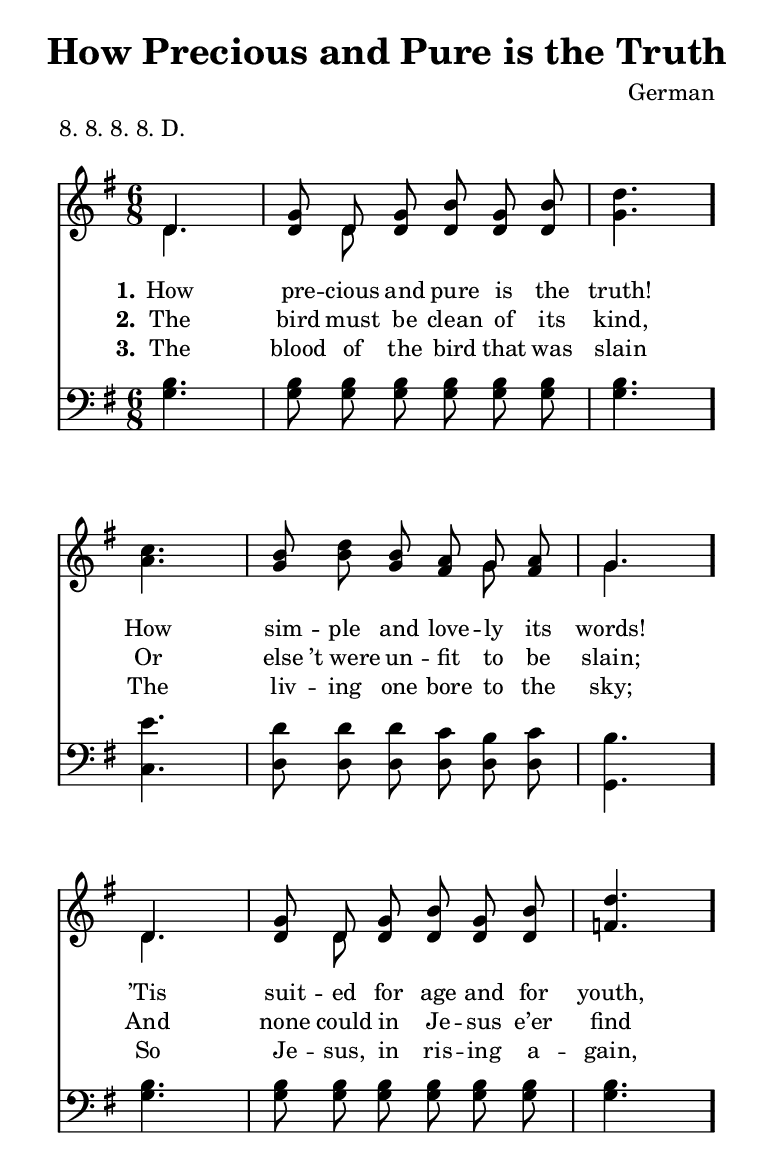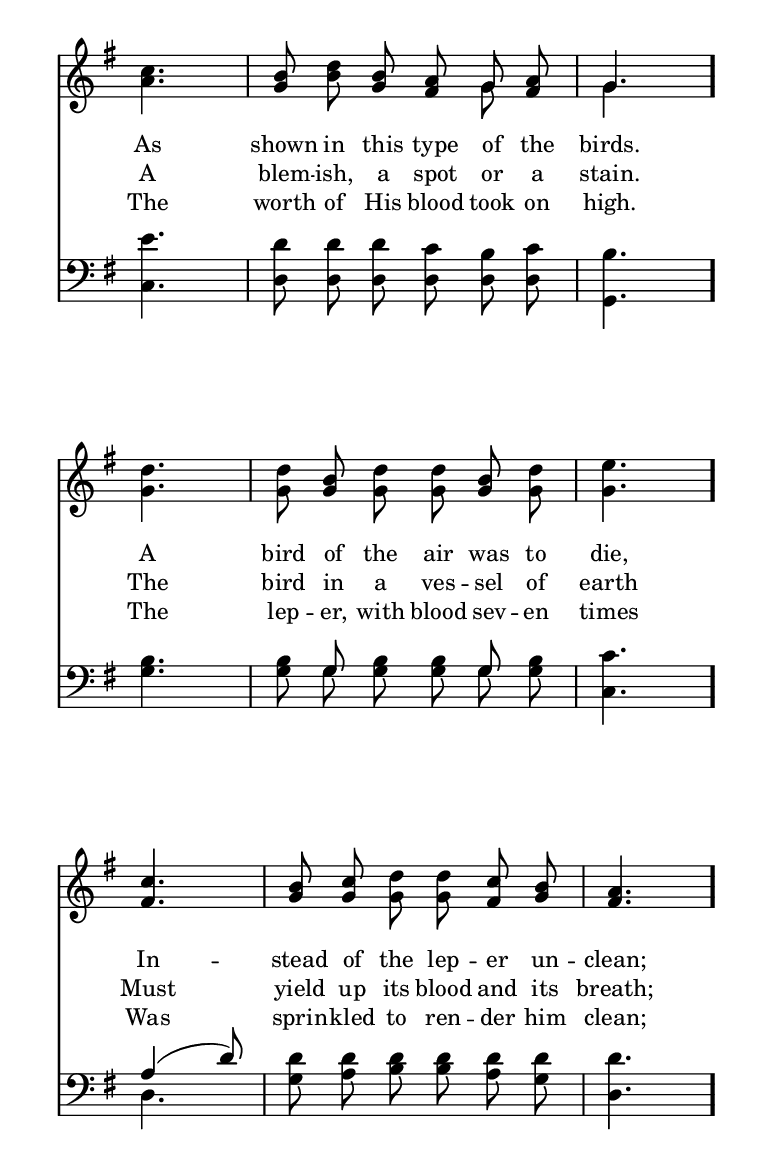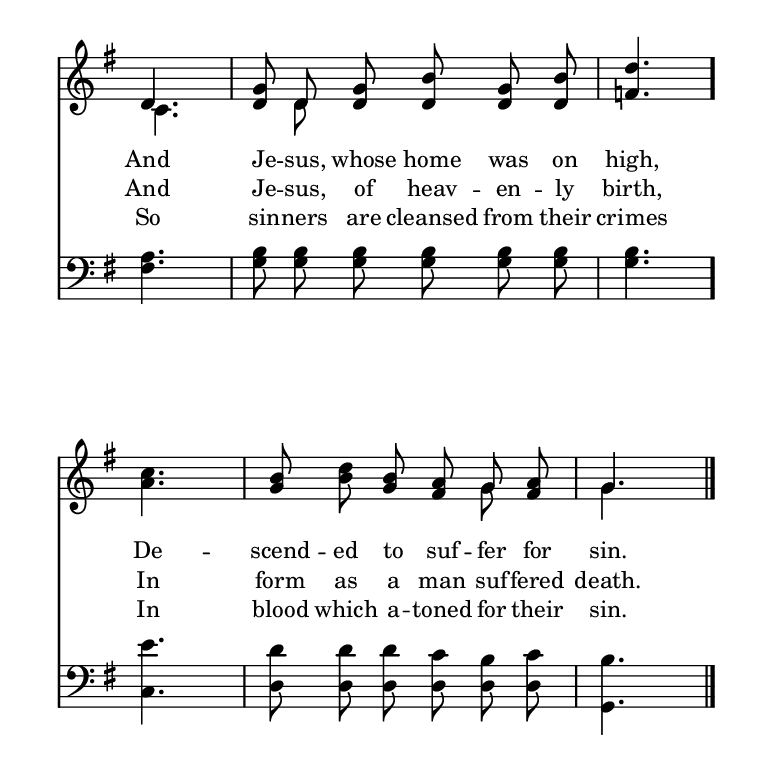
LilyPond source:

\include "common/global.ily"
\paper {
  \include "common/paper.ily"
}

\header{
  %gospel
  hymnnumber = "18"
  title = "How Precious and Pure is the Truth"
  tunename = "De Fleury"
  meter = "8. 8. 8. 8. D."
  poet = ""
  composer = "German"
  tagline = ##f
}

% for fermata in MIDI
ta = { \tempo 4=70 }
tb = { \tempo 4=35 }

patternAA = { c4.     | c8 c8 c8 c8 c8 c8 | c4. } % All except line 6 tenor
patternAB = { c4( c8) | c8 c8 c8 c8 c8 c8 | c4. } % Line 6 tenor

global = {
  \include "common/overrides.ily"
  \override Staff.TimeSignature.style = #'numbered
  \time 6/8
  \override Score.MetronomeMark.transparent = ##t % hide all fermata changes too
  \ta
  \key g \major
  \partial 4.
  \autoBeamOff
}

notesSoprano = {
\global
\relative c' {

  \changePitch \patternAA { d  | g d g b g b | d }
  \changePitch \patternAA { c  | b d b a g a | g }
  \changePitch \patternAA { d  | g d g b g b | d }
  \changePitch \patternAA { c  | b d b a g a | g }

  \changePitch \patternAA { d' | d b d d b d | e }
  \changePitch \patternAA { c  | b c d d c b | a }
  \changePitch \patternAA { d, | g d g b g b | d }
  \changePitch \patternAA { c  | b d b a g a | g }

  \bar "|."

}
}

notesAlto = {
\global
\relative e' {

  \changePitch \patternAA { d   | d d d d d d     | g   }
  \changePitch \patternAA { a   | g b g fis g fis | g   }
  \changePitch \patternAA { d   | d d d d d d     | f   }
  \changePitch \patternAA { a   | g b g fis g fis | g   }

  \changePitch \patternAA { g   | g g g g g g     | g   }
  \changePitch \patternAA { fis | g g g g fis g   | fis }
  \changePitch \patternAA { c   | d d d d d d     | f   }
  \changePitch \patternAA { a   | g b g fis g fis | g   }

}
}

notesTenor = {
\global
\relative a {

  \changePitch \patternAA { b   | b b b b b b | b }
  \changePitch \patternAA { e   | d d d c b c | b }
  \changePitch \patternAA { b   | b b b b b b | b }
  \changePitch \patternAA { e   | d d d c b c | b }

  \changePitch \patternAA { b   | b g b b g b | c }
  \changePitch \patternAB { a d | d d d d d d | d }
  \changePitch \patternAA { a   | b b b b b b | b }
  \changePitch \patternAA { e   | d d d c b c | b }

}
}

notesBass = {
\global
\relative f {

  \changePitch \patternAA { g   | g g g g g g | g  }
  \changePitch \patternAA { c,  | d d d d d d | g, }
  \changePitch \patternAA { g'  | g g g g g g | g  }
  \changePitch \patternAA { c,  | d d d d d d | g, }

  \changePitch \patternAA { g'  | g g g g g g | c, }
  \changePitch \patternAA { d   | g a b b a g | d  }
  \changePitch \patternAA { fis | g g g g g g | g  }
  \changePitch \patternAA { c,  | d d d d d d | g,  }

}
}

wordsA = \lyricmode {
\set stanza = "1."

How pre -- cious and pure is the truth! \bar "."
How sim -- ple and love -- ly its words! \bar "." \break
’Tis suit -- ed for age and for youth, \bar "."
As shown in this type of the birds. \bar "." \break
A bird of the air was to die, \bar "."
In -- stead of the lep -- er un -- clean; \bar "." \break
And Je -- sus, whose home was on high, \bar "."
De -- scend -- ed to suf -- fer for sin. \bar "." \break

}

wordsB = \lyricmode {
\set stanza = "2."

The bird must be clean of its kind,
Or else ’t_were un -- fit to be slain;
And none could in Je -- sus e’er find
A blem -- ish, a spot or a stain.
The bird in a ves -- sel of earth
Must yield up its blood and its breath;
And Je -- sus, of heav -- en -- ly birth,
In form as a man suf -- fered death.

}

wordsC = \lyricmode {
\set stanza = "3."

The blood of the bird that was slain
The liv -- ing one bore to the sky;
So Je -- sus, in ris -- ing a -- gain,
The worth of His blood took on high.
The lep -- er, with blood sev -- en times
Was sprin -- kled to ren -- der him clean;
So sin -- ners are cleansed from their crimes
In blood which a -- toned for their sin.

}

\score {
  \context ChoirStaff <<
    \context Staff = upper <<
      \set Staff.autoBeaming = ##f
      \set ChoirStaff.systemStartDelimiter = #'SystemStartBar
      \set ChoirStaff.printPartCombineTexts = ##f
      \partcombine #'(2 . 9) \notesSoprano \notesAlto
      \context NullVoice = sopranos { \voiceOne << \notesSoprano >> }
      \context NullVoice = altos { \voiceTwo << \notesAlto >> }
      \context Lyrics = one   \lyricsto sopranos \wordsA
      \context Lyrics = two   \lyricsto sopranos \wordsB
      \context Lyrics = three \lyricsto sopranos \wordsC
      %\context Lyrics = four  \lyricsto sopranos \wordsD
      %\context Lyrics = five  \lyricsto sopranos \wordsE
    >>
    \context Staff = men <<
      \set Staff.autoBeaming = ##f
      \clef bass
      \set ChoirStaff.printPartCombineTexts = ##f
      \partcombine #'(2 . 9) \notesTenor \notesBass
      \context NullVoice = tenors { \voiceOne << \notesTenor >> }
      \context NullVoice = basses { \voiceTwo << \notesBass >> }
    >>
  >>
  \layout {
    \include "common/layout.ily"
  }
  \midi{
    \include "common/midi.ily"
  }
}

\version "2.19.49"  % necessary for upgrading to future LilyPond versions.

% vi:set et ts=2 sw=2 ai nocindent syntax=lilypond:
